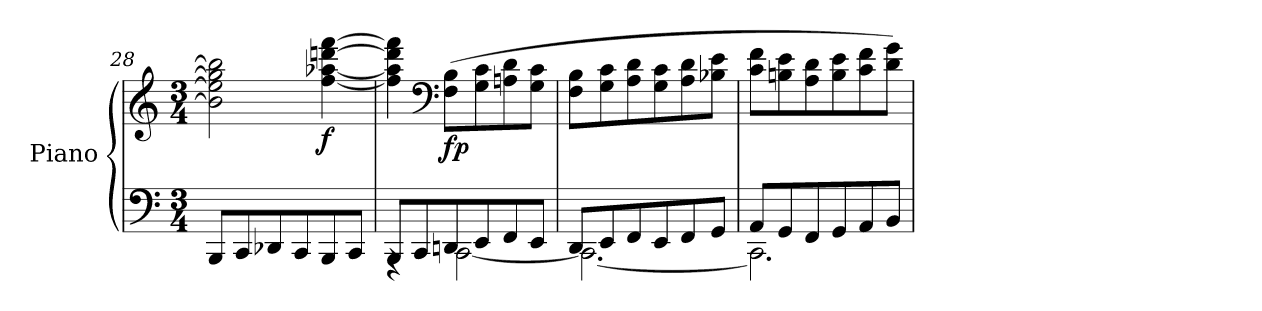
**kern	**kern	**dynam
*part1	*part1	*part1
*staff2	*staff1	*staff1/2
*I"Piano	*	*
*I'Pno.	*	*
*clefF4	*clefG2	*
*k[]	*k[]	*
*M3/4	*M3/4	*
=28	=28	=28
8BBB/L	2b-\] 2ee\] 2gg\] 2bb-\]	.
8CC/	.	.
8DD-X/	.	.
8CC/	.	.
!	!	!LO:DY:b
8BBB/	[4ff\ [4aa-X\ [4dddn\ [4fff\	f
8CC/J	.	.
=29	=29	=29
*^	*	*
8BBB/L	4rAAA	4ff\] 4aa-\] 4ddd\] 4fff\]	.
8CC/	.	.	.
*	*	*clefF4	*
!	!	!	!LO:DY:b
8DDn/	[2CC\	(>8F\ 8B\L	fp
8EE/	.	8G\ 8c\	.
8FF/	.	8An\ 8d\	.
8EE/J	.	8G\ 8c\J	.
=30	=30	=30	=30
8DD/L	2.CC\_	8F\ 8B\L	.
8EE/	.	8G\ 8c\	.
8FF/	.	8A\ 8d\	.
8EE/	.	8G\ 8c\	.
8FF/	.	8A\ 8d\	.
8GG/J	.	8B-X\ 8e\J	.
!!LO:LB:g=z
=31	=31	=31	=31
8AA/L	2.CC\]	8c\ 8f\L	.
8GG/	.	8Bn\ 8e\	.
8FF/	.	8A\ 8d\	.
8GG/	.	8B\ 8e\	.
8AA/	.	8c\ 8f\	.
8BB/J	.	8d\ 8g\J)	.
*v	*v	*	*
=	=	=
*-	*-	*-
